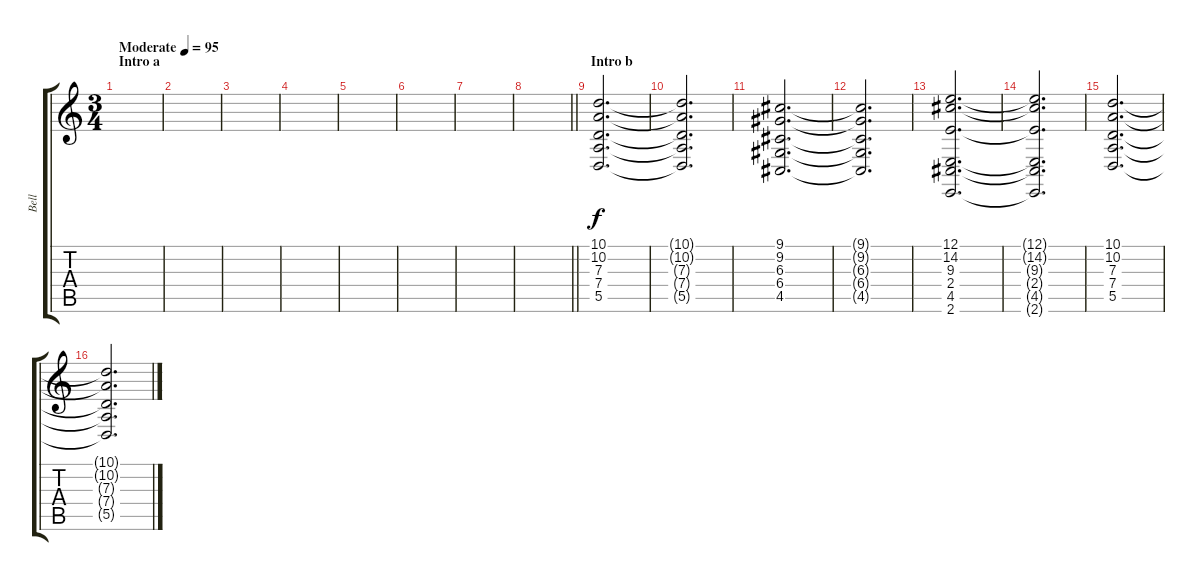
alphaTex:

\track ("Bell" "Bell") {instrument tubularbells}
\staff {score tabs}
\tuning (E4 B3 G3 D3 A2 D2) {hide}
\ts (3 4)
\section ("" "Intro a")
\tempo (95 "Moderate")
\clef g2
\ks c
|
|
|
|
|
|
|
\barLineRight lightlight
|
\section ("" "Intro b")
(10.1 10.2 7.3 7.4 5.5).2{d} |
(10.1{t} 10.2{t} 7.3{t} 7.4{t} 5.5{t}).2{d} |
(9.1 9.2 6.3 6.4 4.5).2{d} |
(9.1{t} 9.2{t} 6.3{t} 6.4{t} 4.5{t}).2{d} |
(12.1 14.2 9.3 2.4 4.5 2.6).2{d} |
(12.1{t} 14.2{t} 9.3{t} 2.4{t} 4.5{t} 2.6{t}).2{d} |
(10.1 10.2 7.3 7.4 5.5).2{d} |
(10.1{t} 10.2{t} 7.3{t} 7.4{t} 5.5{t}).2{d}
